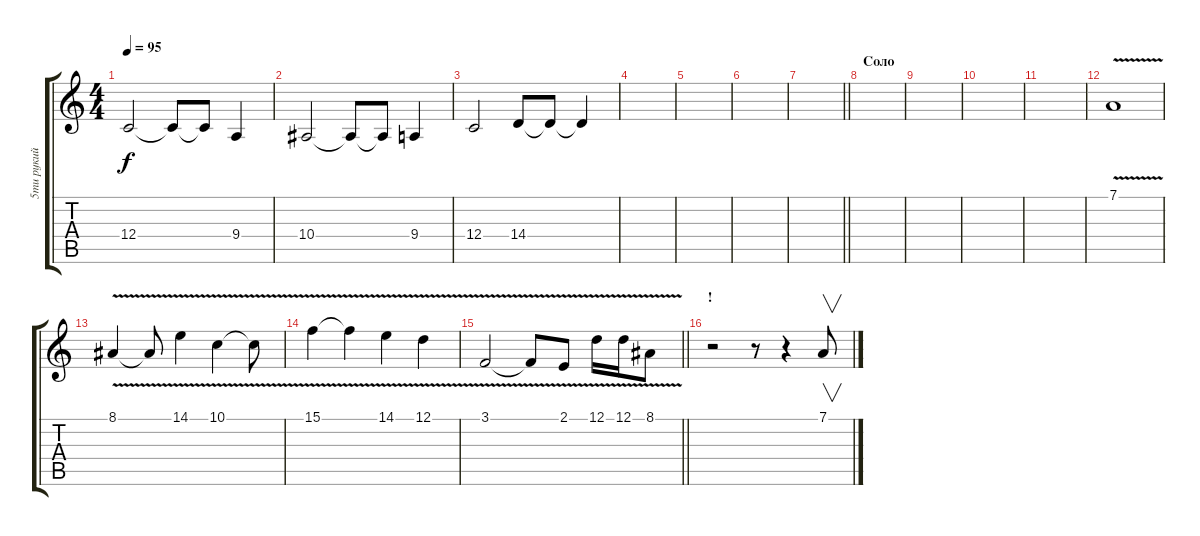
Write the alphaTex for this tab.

\track ("5ти рукий" "5ти рукий") {instrument choiraahs}
\staff {score tabs}
\tuning (D4 A3 F3 C3 G2 C2) {hide}
\ts (4 4)
\tempo 95
\clef g2
\ks c
12.4.2{dy f} 12.4{t}.8 12.4{t}.8 9.4.4 |
10.4.2 10.4{t}.8 10.4{t}.8 9.4.4 |
12.4.2 14.4.8 14.4{t}.8 14.4{t}.4 |
|
|
|
\barLineRight lightlight
|
\section ("" "Соло")
|
|
|
|
7.1{v}.1 |
8.1{v}.4 8.1{t}.8 14.1{v}.4 10.1{v}.4 10.1{t}.8 |
15.1{v}.4 15.1{t}.4 14.1{v}.4 12.1{v}.4 |
\barLineRight lightlight
3.1{v}.2 3.1{t}.8 2.1{v}.8 12.1{v}.16 12.1{v}.16 8.1{v}.8 |
\section ("" "!")
r.2 r.8 r.4 7.1.8{v}
